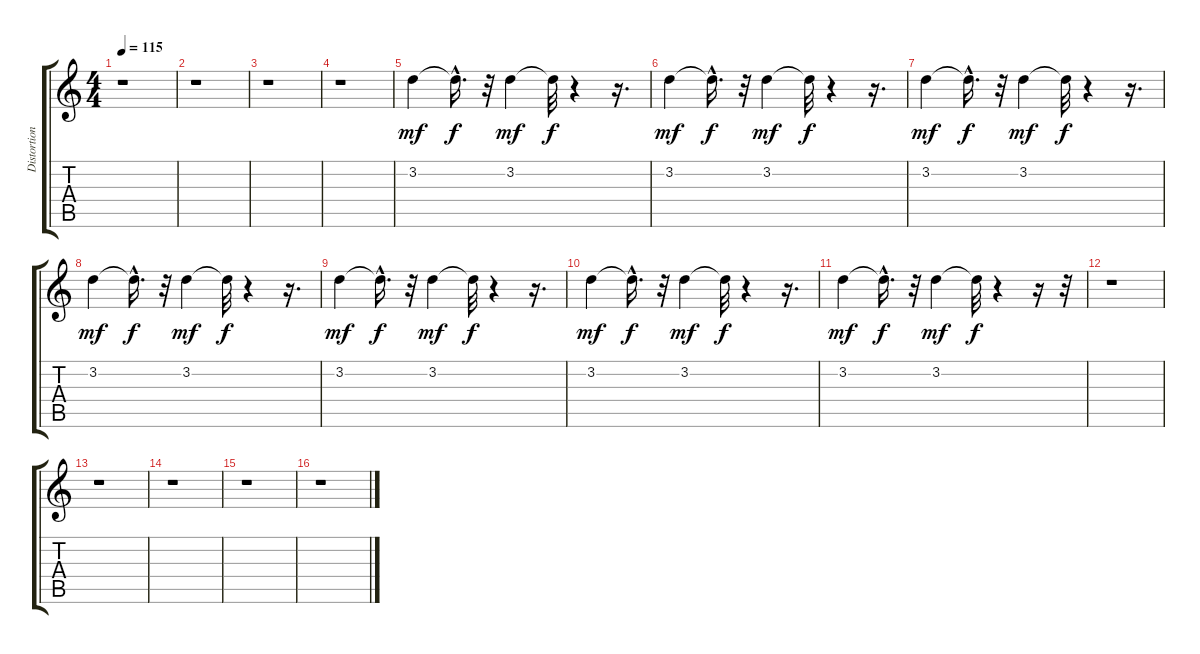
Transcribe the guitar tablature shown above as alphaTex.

\track ("Distortion Guitar" "Distortion") {instrument distortionguitar}
\staff {score tabs}
\tuning (E4 B3 G3 D3 A2 E2) {hide}
\ts (4 4)
\tempo 115
\clef g2
\ks c
r.1{dy f} |
r.1 |
r.1 |
r.1 |
3.2.4{dy mf} 3.2{hac t}.16{d dy f} r.32 3.2.4{dy mf} 3.2{t}.32{dy f} r.4 r.16{d} |
3.2.4{dy mf} 3.2{hac t}.16{d dy f} r.32 3.2.4{dy mf} 3.2{t}.32{dy f} r.4 r.16{d} |
3.2.4{dy mf} 3.2{hac t}.16{d dy f} r.32 3.2.4{dy mf} 3.2{t}.32{dy f} r.4 r.16{d} |
3.2.4{dy mf} 3.2{hac t}.16{d dy f} r.32 3.2.4{dy mf} 3.2{t}.32{dy f} r.4 r.16{d} |
3.2.4{dy mf} 3.2{hac t}.16{d dy f} r.32 3.2.4{dy mf} 3.2{t}.32{dy f} r.4 r.16{d} |
3.2.4{dy mf} 3.2{hac t}.16{d dy f} r.32 3.2.4{dy mf} 3.2{t}.32{dy f} r.4 r.16{d} |
3.2.4{dy mf} 3.2{hac t}.16{d dy f} r.32 3.2.4{dy mf} 3.2{t}.32{dy f} r.4 r.16 r.32 |
r.1 |
r.1 |
r.1 |
r.1 |
r.1
